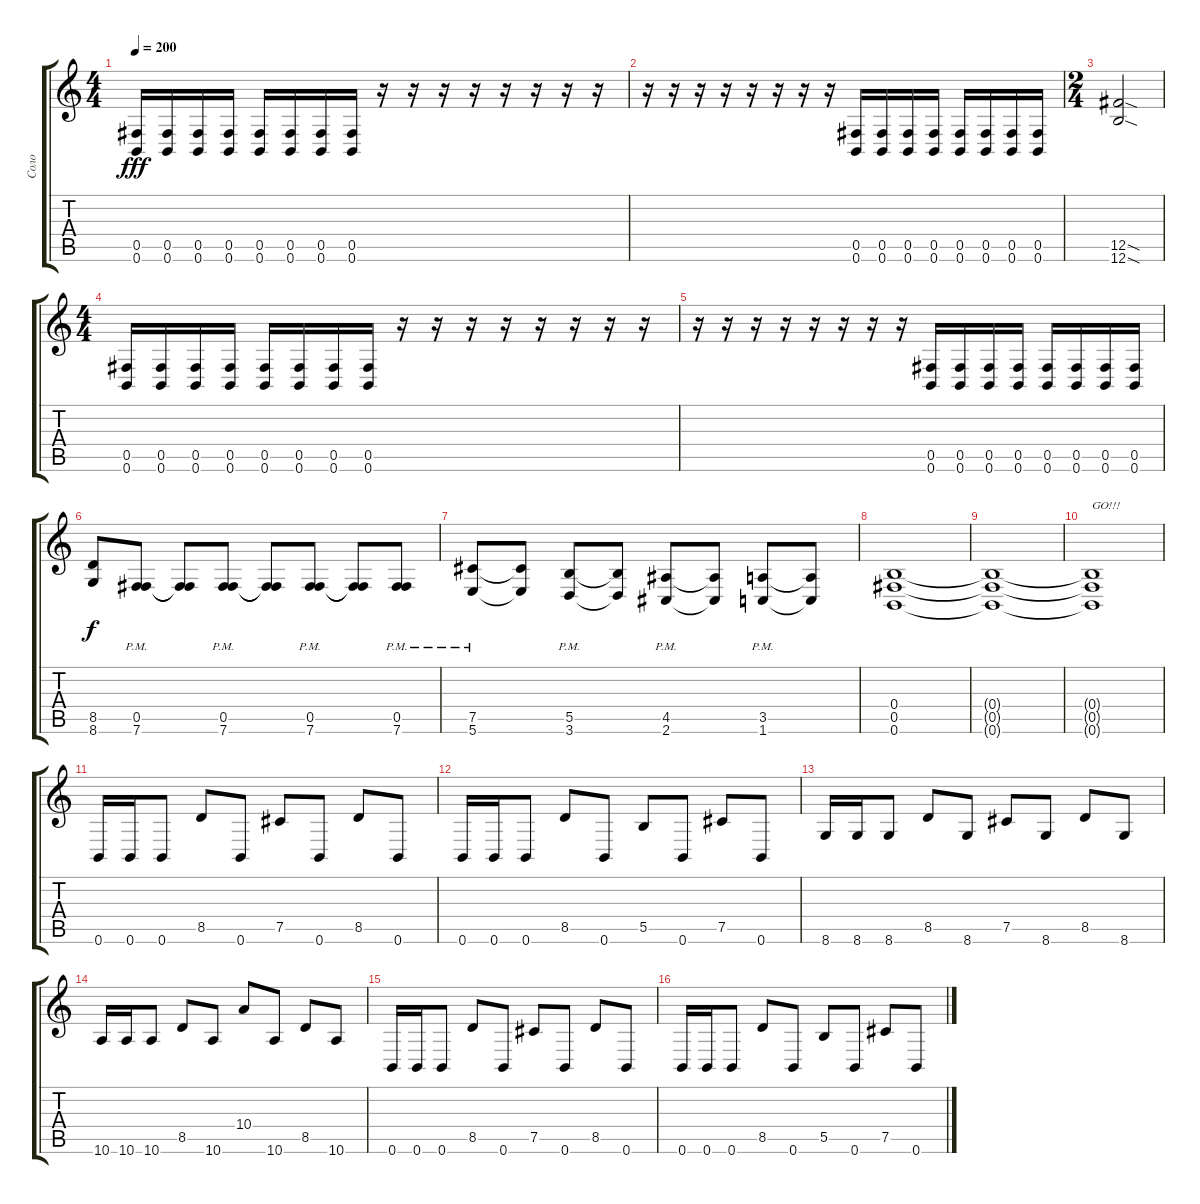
\track ("Соло" "Соло") {instrument overdrivenguitar}
\staff {score tabs}
\tuning (Db4 Ab3 E3 B2 Gb2 B1) {hide}
\ts (4 4)
\tempo 200
\clef g2
\ks c
(0.5 0.6).16{dy fff} (0.5 0.6).16 (0.5 0.6).16 (0.5 0.6).16 (0.5 0.6).16 (0.5 0.6).16 (0.5 0.6).16 (0.5 0.6).16 r.16 r.16 r.16 r.16 r.16 r.16 r.16 r.16 |
r.16 r.16 r.16 r.16 r.16 r.16 r.16 r.16 (0.5 0.6).16 (0.5 0.6).16 (0.5 0.6).16 (0.5 0.6).16 (0.5 0.6).16 (0.5 0.6).16 (0.5 0.6).16 (0.5 0.6).16 |
\ts (2 4)
(12.5{sod} 12.6{sod}).2 |
\ts (4 4)
(0.5 0.6).16 (0.5 0.6).16 (0.5 0.6).16 (0.5 0.6).16 (0.5 0.6).16 (0.5 0.6).16 (0.5 0.6).16 (0.5 0.6).16 r.16 r.16 r.16 r.16 r.16 r.16 r.16 r.16 |
r.16 r.16 r.16 r.16 r.16 r.16 r.16 r.16 (0.5 0.6).16 (0.5 0.6).16 (0.5 0.6).16 (0.5 0.6).16 (0.5 0.6).16 (0.5 0.6).16 (0.5 0.6).16 (0.5 0.6).16 |
(8.5 8.6).8{dy f} (0.5{pm} 7.6{pm}).8 (0.5{t} 7.6{t}).8 (0.5{pm} 7.6{pm}).8 (0.5{t} 7.6{t}).8 (0.5{pm} 7.6{pm}).8 (0.5{t} 7.6{t}).8 (0.5{pm} 7.6{pm}).8 |
(7.5{pm} 5.6{pm}).8 (7.5{t} 5.6{t}).8 (5.5{pm} 3.6{pm}).8 (5.5{t} 3.6{t}).8 (4.5{pm} 2.6{pm}).8 (4.5{t} 2.6{t}).8 (3.5{pm} 1.6{pm}).8 (3.5{t} 1.6{t}).8 |
(0.4 0.5 0.6).1{txt ""} |
(0.4{t} 0.5{t} 0.6{t}).1 |
(0.4{t} 0.5{t} 0.6{t}).1{txt "GO!!!"} |
0.6.16 0.6.16 0.6.8 8.5.8 0.6.8 7.5.8 0.6.8 8.5.8 0.6.8 |
0.6.16 0.6.16 0.6.8 8.5.8 0.6.8 5.5.8 0.6.8 7.5.8 0.6.8 |
8.6.16 8.6.16 8.6.8 8.5.8 8.6.8 7.5.8 8.6.8 8.5.8 8.6.8 |
10.6.16 10.6.16 10.6.8 8.5.8 10.6.8 10.4.8 10.6.8 8.5.8 10.6.8 |
0.6.16 0.6.16 0.6.8 8.5.8 0.6.8 7.5.8 0.6.8 8.5.8 0.6.8 |
0.6.16 0.6.16 0.6.8 8.5.8 0.6.8 5.5.8 0.6.8 7.5.8 0.6.8
